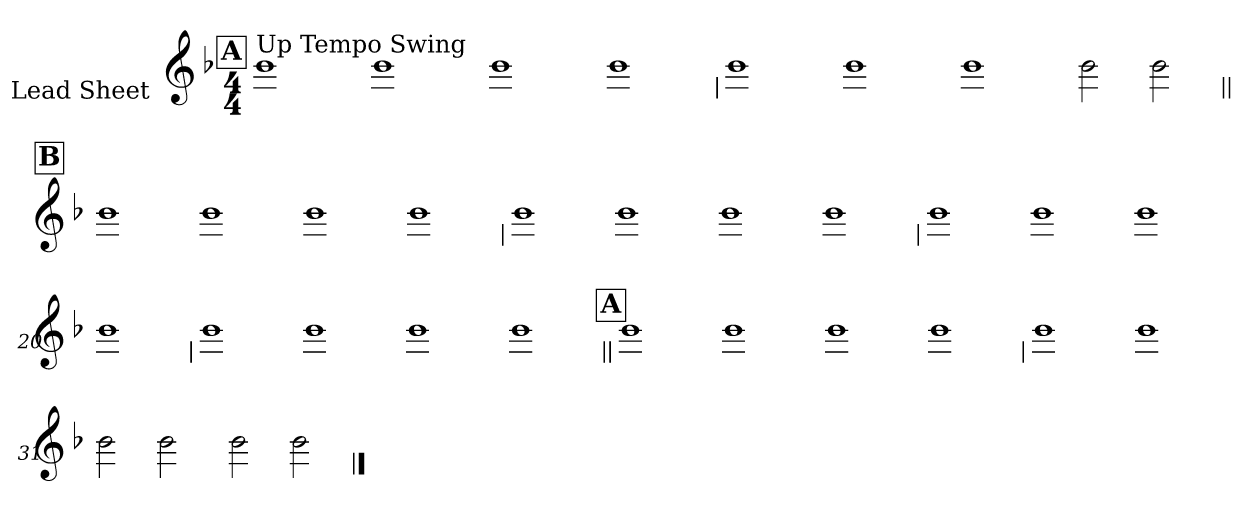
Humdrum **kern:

**kern
*part1
*staff1
*I"Lead Sheet
*stria0
*clefG2
*k[b-]
*F:
*M4/4
!!LO:REH:place=s1:a:t=A
=1||
!LO:TX:a:t=Up Tempo Swing
1b-
=2-
1b-
=3-
1b-
=4-
1b-
!!LO:LB:g=z
=5
1b-
=6-
1b-
=7-
1b-
=8-
2b-
2b-
!!LO:LB:g=z
!!LO:REH:place=s1:a:t=B
=9||
1b-
=10-
1b-
=11-
1b-
=12-
1b-
!!LO:LB:g=z
=13
1b-
=14-
1b-
=15-
1b-
=16-
1b-
!!LO:LB:g=z
=17
1b-
=18-
1b-
=19-
1b-
=20-
1b-
!!LO:LB:g=z
=21
1b-
=22-
1b-
=23-
1b-
=24-
1b-
!!LO:LB:g=z
!!LO:REH:place=s1:a:t=A
=25||
1b-
=26-
1b-
=27-
1b-
=28-
1b-
!!LO:LB:g=z
=29
1b-
=30-
1b-
=31-
2b-
2b-
=32-
2b-
2b-
==
*-
